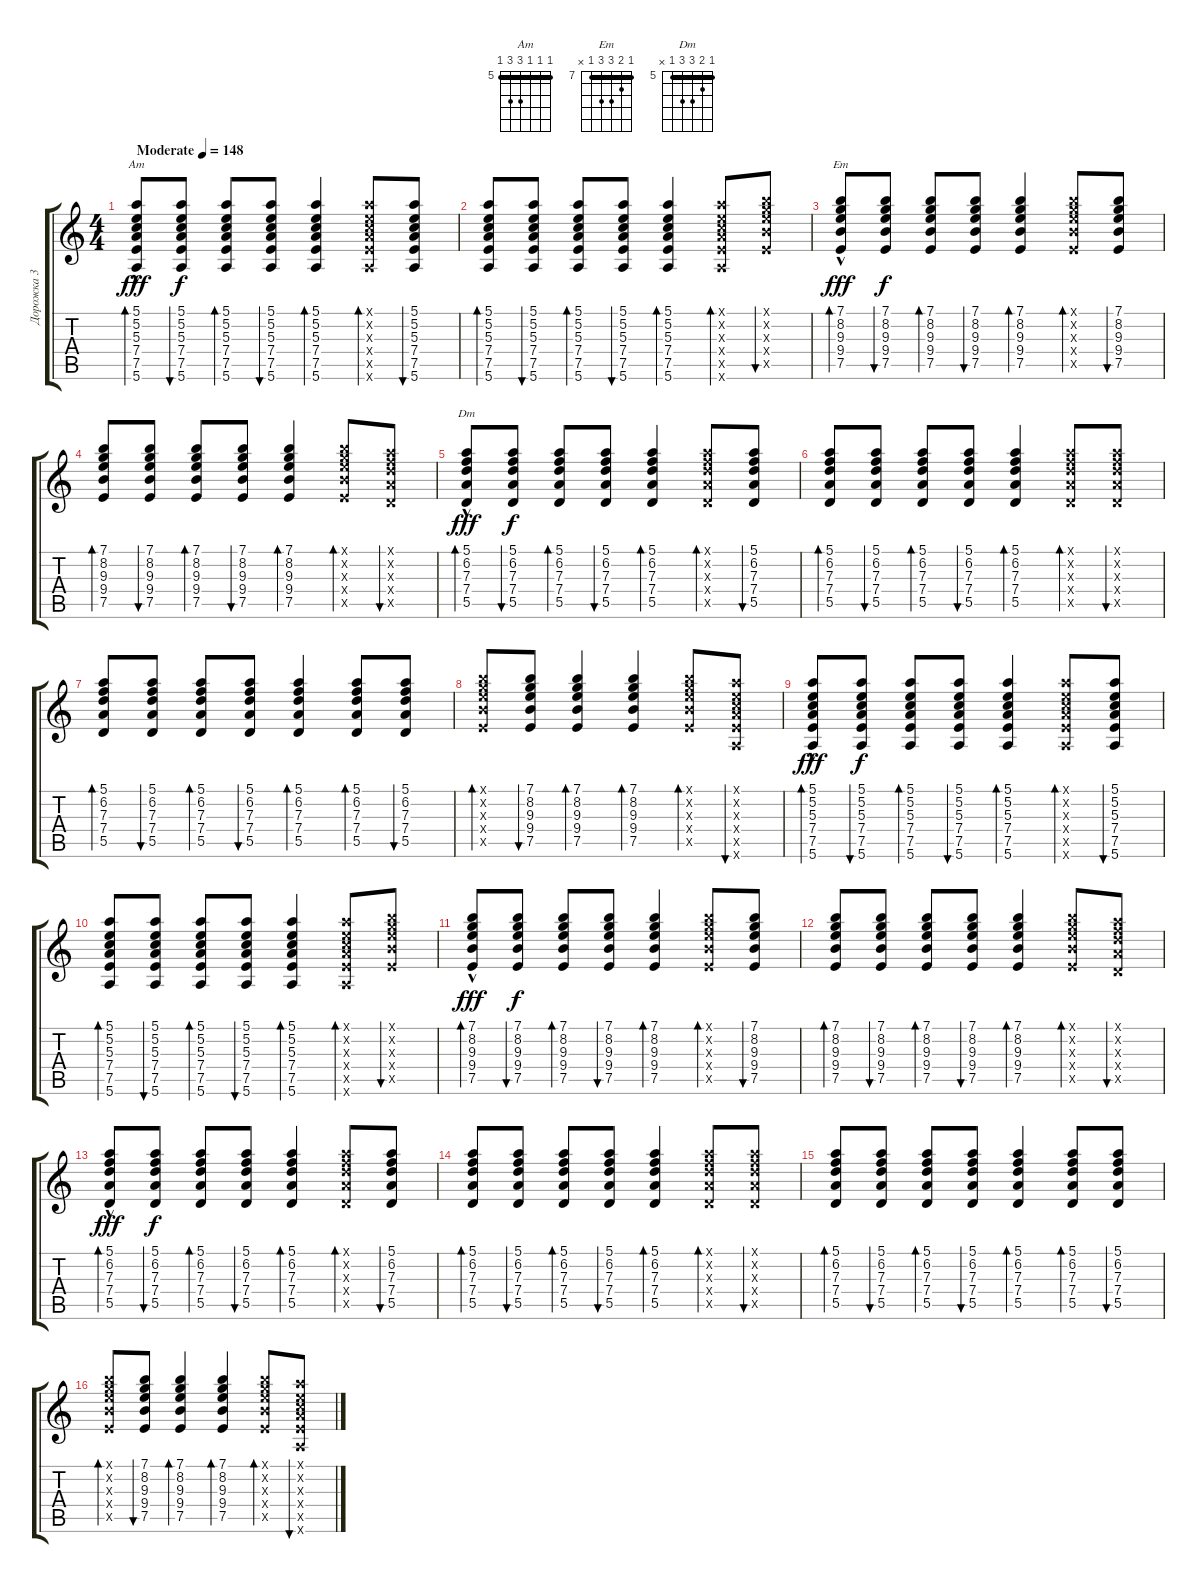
\track ("Дорожка 3" "Дорожка 3") {instrument acousticguitarsteel}
\staff {score tabs}
\tuning (E4 B3 G3 D3 A2 E2) {hide}
\chord ("Am" 5 5 5 7 7 5) {firstfret 5 barre 5}
\chord ("Em" 7 8 9 9 7 x) {firstfret 7 barre 7}
\chord ("Dm" 5 6 7 7 5 x) {firstfret 5 barre 5}
\ts (4 4)
\tempo (148 "Moderate")
\clef g2
\ks c
(5.1{hac} 5.2{hac} 5.3{hac} 7.4{hac} 7.5{hac} 5.6{hac}).8{bd 60 ch "Am" dy fff instrument acousticguitarsteel} (5.1 5.2 5.3 7.4 7.5 5.6).8{bu 60 dy f} (5.1 5.2 5.3 7.4 7.5 5.6).8{bd 60} (5.1 5.2 5.3 7.4 7.5 5.6).8{bu 60} (5.1 5.2 5.3 7.4 7.5 5.6).4{bd 60} (5.1{x} 5.2{x} 5.3{x} 7.4{x} 7.5{x} 5.6{x}).8{bd 60} (5.1 5.2 5.3 7.4 7.5 5.6).8{bu 60} |
(5.1 5.2 5.3 7.4 7.5 5.6).8{bd 60} (5.1 5.2 5.3 7.4 7.5 5.6).8{bu 60} (5.1 5.2 5.3 7.4 7.5 5.6).8{bd 60} (5.1 5.2 5.3 7.4 7.5 5.6).8{bu 60} (5.1 5.2 5.3 7.4 7.5 5.6).4{bd 60} (5.1{x} 5.2{x} 5.3{x} 7.4{x} 7.5{x} 5.6{x}).8{bd 60 beam Up} (7.1{x} 8.2{x} 9.3{x} 9.4{x} 7.5{x}).8{bu 60 beam Up} |
(7.1{hac} 8.2{hac} 9.3{hac} 9.4{hac} 7.5{hac}).8{bd 60 ch "Em" dy fff beam Up} (7.1 8.2 9.3 9.4 7.5).8{bu 60 dy f beam Up} (7.1 8.2 9.3 9.4 7.5).8{bd 60 beam Up} (7.1 8.2 9.3 9.4 7.5).8{bu 60 beam Up} (7.1 8.2 9.3 9.4 7.5).4{bd 60 beam Up} (7.1{x} 8.2{x} 9.3{x} 9.4{x} 7.5{x}).8{bd 60 beam Up} (7.1 8.2 9.3 9.4 7.5).8{bu 60 beam Up} |
(7.1 8.2 9.3 9.4 7.5).8{bd 60 beam Up} (7.1 8.2 9.3 9.4 7.5).8{bu 60 beam Up} (7.1 8.2 9.3 9.4 7.5).8{bd 60 beam Up} (7.1 8.2 9.3 9.4 7.5).8{bu 60 beam Up} (7.1 8.2 9.3 9.4 7.5).4{bd 60 beam Up} (7.1{x} 8.2{x} 9.3{x} 9.4{x} 7.5{x}).8{bd 60 beam Up} (5.1{x} 6.2{x} 7.3{x} 7.4{x} 5.5{x}).8{bu 60 beam Up} |
(5.1{hac} 6.2{hac} 7.3{hac} 7.4{hac} 5.5{hac}).8{bd 60 ch "Dm" dy fff beam Up} (5.1 6.2 7.3 7.4 5.5).8{bu 60 dy f beam Up} (5.1 6.2 7.3 7.4 5.5).8{bd 60 beam Up} (5.1 6.2 7.3 7.4 5.5).8{bu 60 beam Up} (5.1 6.2 7.3 7.4 5.5).4{bd 60 beam Up} (5.1{x} 6.2{x} 7.3{x} 7.4{x} 5.5{x}).8{bd 60 beam Up} (5.1 6.2 7.3 7.4 5.5).8{bu 60 beam Up} |
(5.1 6.2 7.3 7.4 5.5).8{bd 60 beam Up} (5.1 6.2 7.3 7.4 5.5).8{bu 60 beam Up} (5.1 6.2 7.3 7.4 5.5).8{bd 60 beam Up} (5.1 6.2 7.3 7.4 5.5).8{bu 60 beam Up} (5.1 6.2 7.3 7.4 5.5).4{bd 60 beam Up} (5.1{x} 6.2{x} 7.3{x} 7.4{x} 5.5{x}).8{bd 60 beam Up} (5.1{x} 6.2{x} 7.3{x} 7.4{x} 5.5{x}).8{bu 60 beam Up} |
(5.1 6.2 7.3 7.4 5.5).8{bd 60 beam Up} (5.1 6.2 7.3 7.4 5.5).8{bu 60 beam Up} (5.1 6.2 7.3 7.4 5.5).8{bd 60 beam Up} (5.1 6.2 7.3 7.4 5.5).8{bu 60 beam Up} (5.1 6.2 7.3 7.4 5.5).4{bd 60 beam Up} (5.1 6.2 7.3 7.4 5.5).8{bd 60 beam Up} (5.1 6.2 7.3 7.4 5.5).8{bu 60 beam Up} |
(7.1{x} 8.2{x} 9.3{x} 9.4{x} 7.5{x}).8{bd 60 beam Up} (7.1 8.2 9.3 9.4 7.5).8{bu 60 beam Up} (7.1 8.2 9.3 9.4 7.5).4{bd 60 beam Up} (7.1 8.2 9.3 9.4 7.5).4{bd 60 beam Up} (7.1{x} 8.2{x} 9.3{x} 9.4{x} 7.5{x}).8{bd 60 beam Up} (5.1{x} 5.2{x} 5.3{x} 7.4{x} 7.5{x} 5.6{x}).8{bu 60 beam Up} |
(5.1{hac} 5.2{hac} 5.3{hac} 7.4{hac} 7.5{hac} 5.6{hac}).8{bd 60 dy fff} (5.1 5.2 5.3 7.4 7.5 5.6).8{bu 60 dy f} (5.1 5.2 5.3 7.4 7.5 5.6).8{bd 60} (5.1 5.2 5.3 7.4 7.5 5.6).8{bu 60} (5.1 5.2 5.3 7.4 7.5 5.6).4{bd 60} (5.1{x} 5.2{x} 5.3{x} 7.4{x} 7.5{x} 5.6{x}).8{bd 60} (5.1 5.2 5.3 7.4 7.5 5.6).8{bu 60} |
(5.1 5.2 5.3 7.4 7.5 5.6).8{bd 60} (5.1 5.2 5.3 7.4 7.5 5.6).8{bu 60} (5.1 5.2 5.3 7.4 7.5 5.6).8{bd 60} (5.1 5.2 5.3 7.4 7.5 5.6).8{bu 60} (5.1 5.2 5.3 7.4 7.5 5.6).4{bd 60} (5.1{x} 5.2{x} 5.3{x} 7.4{x} 7.5{x} 5.6{x}).8{bd 60 beam Up} (7.1{x} 8.2{x} 9.3{x} 9.4{x} 7.5{x}).8{bu 60 beam Up} |
(7.1{hac} 8.2{hac} 9.3{hac} 9.4{hac} 7.5{hac}).8{bd 60 dy fff beam Up} (7.1 8.2 9.3 9.4 7.5).8{bu 60 dy f beam Up} (7.1 8.2 9.3 9.4 7.5).8{bd 60 beam Up} (7.1 8.2 9.3 9.4 7.5).8{bu 60 beam Up} (7.1 8.2 9.3 9.4 7.5).4{bd 60 beam Up} (7.1{x} 8.2{x} 9.3{x} 9.4{x} 7.5{x}).8{bd 60 beam Up} (7.1 8.2 9.3 9.4 7.5).8{bu 60 beam Up} |
(7.1 8.2 9.3 9.4 7.5).8{bd 60 beam Up} (7.1 8.2 9.3 9.4 7.5).8{bu 60 beam Up} (7.1 8.2 9.3 9.4 7.5).8{bd 60 beam Up} (7.1 8.2 9.3 9.4 7.5).8{bu 60 beam Up} (7.1 8.2 9.3 9.4 7.5).4{bd 60 beam Up} (7.1{x} 8.2{x} 9.3{x} 9.4{x} 7.5{x}).8{bd 60 beam Up} (5.1{x} 6.2{x} 7.3{x} 7.4{x} 5.5{x}).8{bu 60 beam Up} |
(5.1{hac} 6.2{hac} 7.3{hac} 7.4{hac} 5.5{hac}).8{bd 60 dy fff beam Up} (5.1 6.2 7.3 7.4 5.5).8{bu 60 dy f beam Up} (5.1 6.2 7.3 7.4 5.5).8{bd 60 beam Up} (5.1 6.2 7.3 7.4 5.5).8{bu 60 beam Up} (5.1 6.2 7.3 7.4 5.5).4{bd 60 beam Up} (5.1{x} 6.2{x} 7.3{x} 7.4{x} 5.5{x}).8{bd 60 beam Up} (5.1 6.2 7.3 7.4 5.5).8{bu 60 beam Up} |
(5.1 6.2 7.3 7.4 5.5).8{bd 60 beam Up} (5.1 6.2 7.3 7.4 5.5).8{bu 60 beam Up} (5.1 6.2 7.3 7.4 5.5).8{bd 60 beam Up} (5.1 6.2 7.3 7.4 5.5).8{bu 60 beam Up} (5.1 6.2 7.3 7.4 5.5).4{bd 60 beam Up} (5.1{x} 6.2{x} 7.3{x} 7.4{x} 5.5{x}).8{bd 60 beam Up} (5.1{x} 6.2{x} 7.3{x} 7.4{x} 5.5{x}).8{bu 60 beam Up} |
(5.1 6.2 7.3 7.4 5.5).8{bd 60 beam Up} (5.1 6.2 7.3 7.4 5.5).8{bu 60 beam Up} (5.1 6.2 7.3 7.4 5.5).8{bd 60 beam Up} (5.1 6.2 7.3 7.4 5.5).8{bu 60 beam Up} (5.1 6.2 7.3 7.4 5.5).4{bd 60 beam Up} (5.1 6.2 7.3 7.4 5.5).8{bd 60 beam Up} (5.1 6.2 7.3 7.4 5.5).8{bu 60 beam Up} |
(7.1{x} 8.2{x} 9.3{x} 9.4{x} 7.5{x}).8{bd 60 beam Up} (7.1 8.2 9.3 9.4 7.5).8{bu 60 beam Up} (7.1 8.2 9.3 9.4 7.5).4{bd 60 beam Up} (7.1 8.2 9.3 9.4 7.5).4{bd 60 beam Up} (7.1{x} 8.2{x} 9.3{x} 9.4{x} 7.5{x}).8{bd 60 beam Up} (5.1{x} 5.2{x} 5.3{x} 7.4{x} 7.5{x} 5.6{x}).8{bu 60 beam Up}
